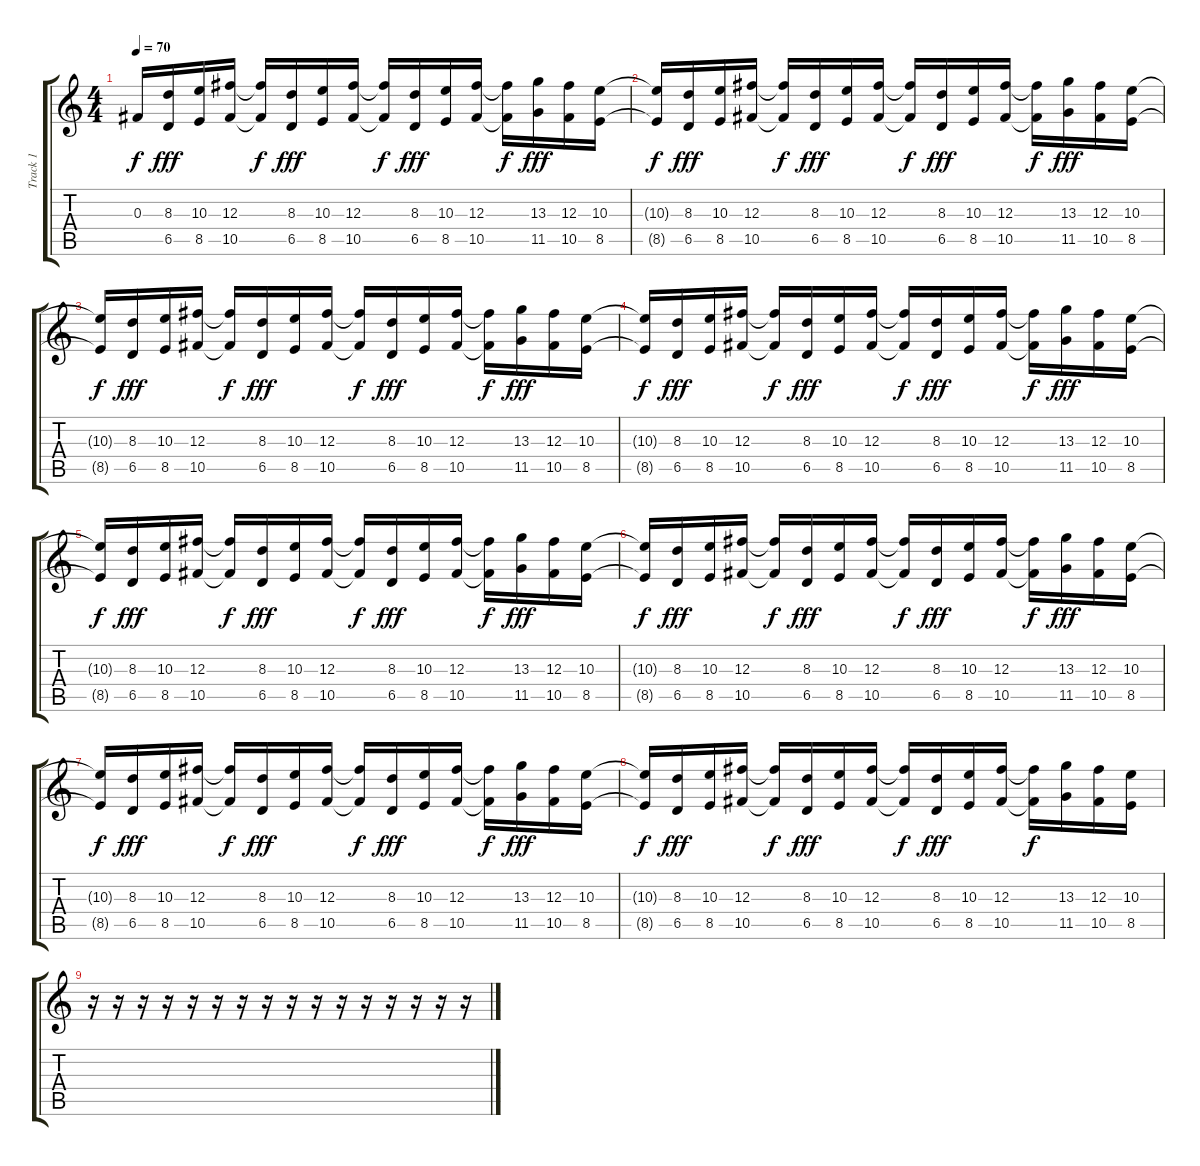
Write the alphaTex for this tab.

\track ("Track 1" "Track 1") {instrument distortionguitar}
\staff {score tabs}
\tuning (Eb4 Bb3 Gb3 Db3 Ab2 Db2) {hide}
\ts (4 4)
\tempo 70
\clef g2
\ks c
0.3.16{dy f} (8.3 6.5).16{dy fff} (10.3 8.5).16 (12.3 10.5).16 (12.3{t} 10.5{t}).16{dy f} (8.3 6.5).16{dy fff} (10.3 8.5).16 (12.3 10.5).16 (12.3{t} 10.5{t}).16{dy f} (8.3 6.5).16{dy fff} (10.3 8.5).16 (12.3 10.5).16 (12.3{t} 10.5{t}).16{dy f} (13.3 11.5).16{dy fff} (12.3 10.5).16 (10.3 8.5).16 |
(10.3{t} 8.5{t}).16{dy f} (8.3 6.5).16{dy fff} (10.3 8.5).16 (12.3 10.5).16 (12.3{t} 10.5{t}).16{dy f} (8.3 6.5).16{dy fff} (10.3 8.5).16 (12.3 10.5).16 (12.3{t} 10.5{t}).16{dy f} (8.3 6.5).16{dy fff} (10.3 8.5).16 (12.3 10.5).16 (12.3{t} 10.5{t}).16{dy f} (13.3 11.5).16{dy fff} (12.3 10.5).16 (10.3 8.5).16 |
(10.3{t} 8.5{t}).16{dy f} (8.3 6.5).16{dy fff} (10.3 8.5).16 (12.3 10.5).16 (12.3{t} 10.5{t}).16{dy f} (8.3 6.5).16{dy fff} (10.3 8.5).16 (12.3 10.5).16 (12.3{t} 10.5{t}).16{dy f} (8.3 6.5).16{dy fff} (10.3 8.5).16 (12.3 10.5).16 (12.3{t} 10.5{t}).16{dy f} (13.3 11.5).16{dy fff} (12.3 10.5).16 (10.3 8.5).16 |
(10.3{t} 8.5{t}).16{dy f} (8.3 6.5).16{dy fff} (10.3 8.5).16 (12.3 10.5).16 (12.3{t} 10.5{t}).16{dy f} (8.3 6.5).16{dy fff} (10.3 8.5).16 (12.3 10.5).16 (12.3{t} 10.5{t}).16{dy f} (8.3 6.5).16{dy fff} (10.3 8.5).16 (12.3 10.5).16 (12.3{t} 10.5{t}).16{dy f} (13.3 11.5).16{dy fff} (12.3 10.5).16 (10.3 8.5).16 |
(10.3{t} 8.5{t}).16{dy f} (8.3 6.5).16{dy fff} (10.3 8.5).16 (12.3 10.5).16 (12.3{t} 10.5{t}).16{dy f} (8.3 6.5).16{dy fff} (10.3 8.5).16 (12.3 10.5).16 (12.3{t} 10.5{t}).16{dy f} (8.3 6.5).16{dy fff} (10.3 8.5).16 (12.3 10.5).16 (12.3{t} 10.5{t}).16{dy f} (13.3 11.5).16{dy fff} (12.3 10.5).16 (10.3 8.5).16 |
(10.3{t} 8.5{t}).16{dy f} (8.3 6.5).16{dy fff} (10.3 8.5).16 (12.3 10.5).16 (12.3{t} 10.5{t}).16{dy f} (8.3 6.5).16{dy fff} (10.3 8.5).16 (12.3 10.5).16 (12.3{t} 10.5{t}).16{dy f} (8.3 6.5).16{dy fff} (10.3 8.5).16 (12.3 10.5).16 (12.3{t} 10.5{t}).16{dy f} (13.3 11.5).16{dy fff} (12.3 10.5).16 (10.3 8.5).16 |
(10.3{t} 8.5{t}).16{dy f} (8.3 6.5).16{dy fff} (10.3 8.5).16 (12.3 10.5).16 (12.3{t} 10.5{t}).16{dy f} (8.3 6.5).16{dy fff} (10.3 8.5).16 (12.3 10.5).16 (12.3{t} 10.5{t}).16{dy f} (8.3 6.5).16{dy fff} (10.3 8.5).16 (12.3 10.5).16 (12.3{t} 10.5{t}).16{dy f} (13.3 11.5).16{dy fff} (12.3 10.5).16 (10.3 8.5).16 |
(10.3{t} 8.5{t}).16{dy f} (8.3 6.5).16{dy fff} (10.3 8.5).16 (12.3 10.5).16 (12.3{t} 10.5{t}).16{dy f} (8.3 6.5).16{dy fff} (10.3 8.5).16 (12.3 10.5).16 (12.3{t} 10.5{t}).16{dy f} (8.3 6.5).16{dy fff} (10.3 8.5).16 (12.3 10.5).16 (12.3{t} 10.5{t}).16{dy f} (13.3 11.5).16 (12.3 10.5).16 (10.3 8.5).16 |
r.16 r.16 r.16 r.16 r.16 r.16 r.16 r.16 r.16 r.16 r.16 r.16 r.16 r.16 r.16 r.16
